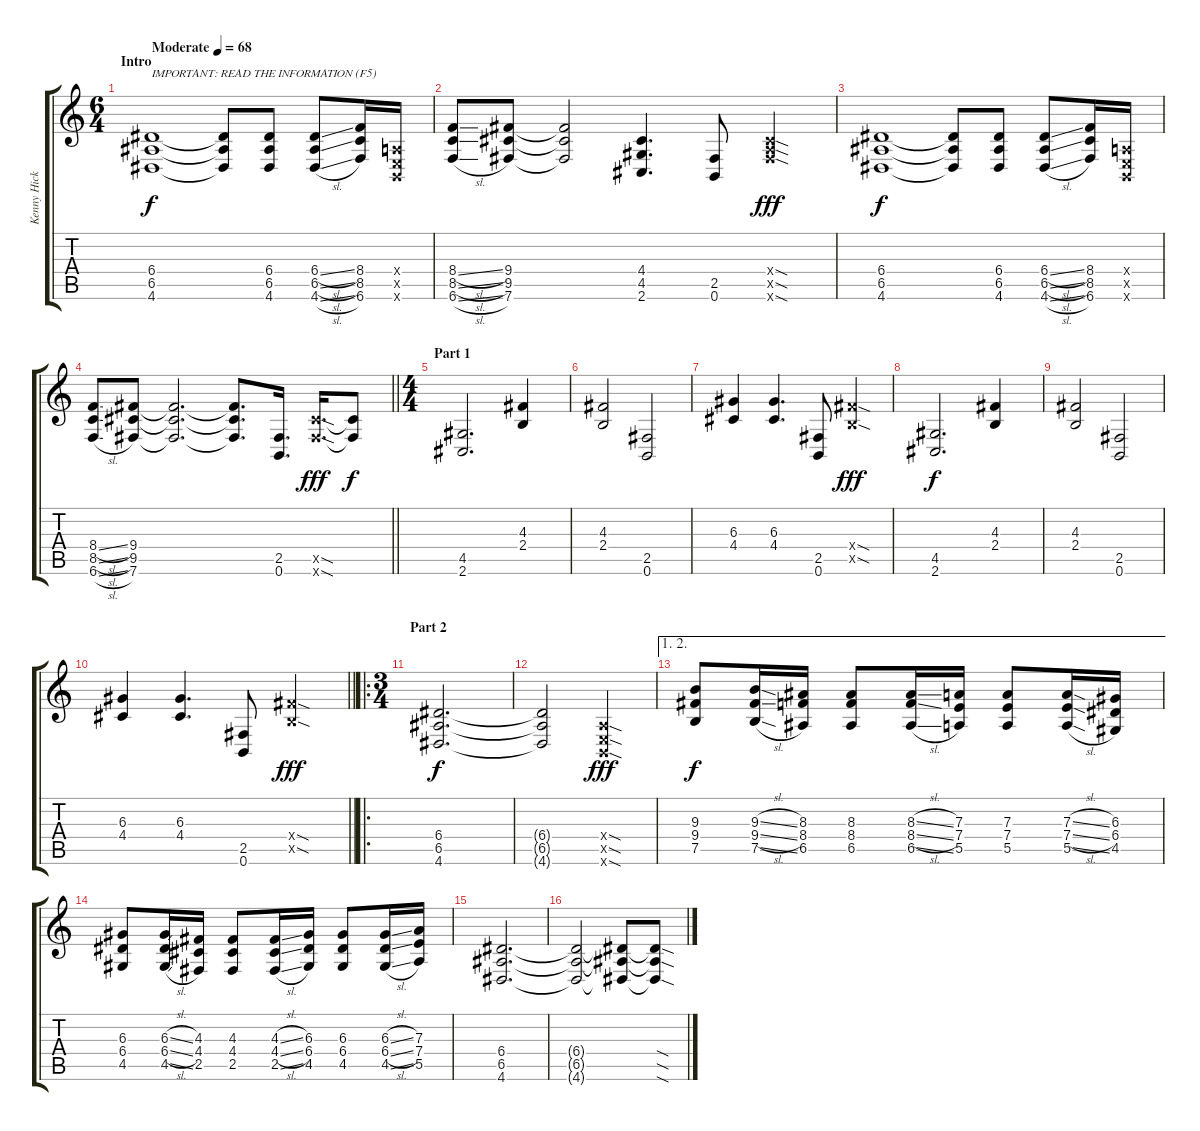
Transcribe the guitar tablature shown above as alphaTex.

\track ("Kenny Hickey (1)" "Kenny Hick") {instrument distortionguitar}
\staff {score tabs}
\tuning (B3 Gb3 D3 A2 E2 B1) {hide}
\ts (6 4)
\section ("" "Intro")
\tempo (68 "Moderate")
\clef g2
\ks c
(6.4 6.5 4.6).1{txt "IMPORTANT: READ THE INFORMATION (F5)" dy f instrument distortionguitar} (6.4{t} 6.5{t} 4.6{t}).8 (6.4 6.5 4.6).8 (6.4{sl} 6.5{sl} 4.6{sl}).8 (8.4 8.5 6.6).16 (0.4{x} 0.5{x} 0.6{x}).16 |
(8.4{sl} 8.5{sl} 6.6{sl}).8 (9.4 9.5 7.6).8 (9.4{t} 9.5{t} 7.6{t}).2 (4.4 4.5 2.6).4{d} (2.5 0.6).8 (0.4{sod x} 9.5{sod x} 7.6{sod x}).4{dy fff} |
(6.4 6.5 4.6).1{dy f} (6.4{t} 6.5{t} 4.6{t}).8 (6.4 6.5 4.6).8 (6.4{sl} 6.5{sl} 4.6{sl}).8 (8.4 8.5 6.6).16 (0.4{x} 0.5{x} 0.6{x}).16 |
\barLineRight lightlight
(8.4{sl} 8.5{sl} 6.6{sl}).8 (9.4 9.5 7.6).8 (9.4{t} 9.5{t} 7.6{t}).2{d} (9.4{t} 9.5{t} 7.6{t}).8{d} (2.5 0.6).16{d} (9.5{sod x} 7.6{sod x}).16{d dy fff} (9.5{t} 7.6{t}).8{dy f} |
\ts (4 4)
\section ("" "Part 1")
(4.5 2.6).2{d} (4.3 2.4).4 |
(4.3 2.4).2 (2.5 0.6).2 |
(6.3 4.4).4 (6.3 4.4).4{d} (2.5 0.6).8 (9.4{sod x} 7.5{sod x}).4{dy fff} |
(4.5 2.6).2{d dy f} (4.3 2.4).4 |
(4.3 2.4).2 (2.5 0.6).2 |
\barLineRight lightlight
(6.3 4.4).4 (6.3 4.4).4{d} (2.5 0.6).8 (9.4{sod x} 7.5{sod x}).4{dy fff} |
\ro
\ts (3 4)
\section ("" "Part 2")
(6.4 6.5 4.6).2{d dy f} |
(6.4{t} 6.5{t} 4.6{t}).2 (0.4{sod x} 0.5{sod x} 0.6{sod x}).4{dy fff} |
\ae (1 2)
(9.3 9.4 7.5).8{dy f} (9.3{sl} 9.4{sl} 7.5{sl}).16 (8.3 8.4 6.5).16 (8.3 8.4 6.5).8 (8.3{sl} 8.4{sl} 6.5{sl}).16 (7.3 7.4 5.5).16 (7.3 7.4 5.5).8 (7.3{sl} 7.4{sl} 5.5{sl}).16 (6.3 6.4 4.5).16 |
(6.3 6.4 4.5).8 (6.3{sl} 6.4{sl} 4.5{sl}).16 (4.3 4.4 2.5).16 (4.3 4.4 2.5).8 (4.3{sl} 4.4{sl} 2.5{sl}).16 (6.3 6.4 4.5).16 (6.3 6.4 4.5).8 (6.3{sl} 6.4{sl} 4.5{sl}).16 (7.3 7.4 5.5).16 |
(6.4 6.5 4.6).2{d} |
(6.4{t} 6.5{t} 4.6{t}).2 (6.4{t} 6.5{t} 4.6{t}).8 (6.4{sod t} 6.5{sod t} 4.6{sod t}).8
